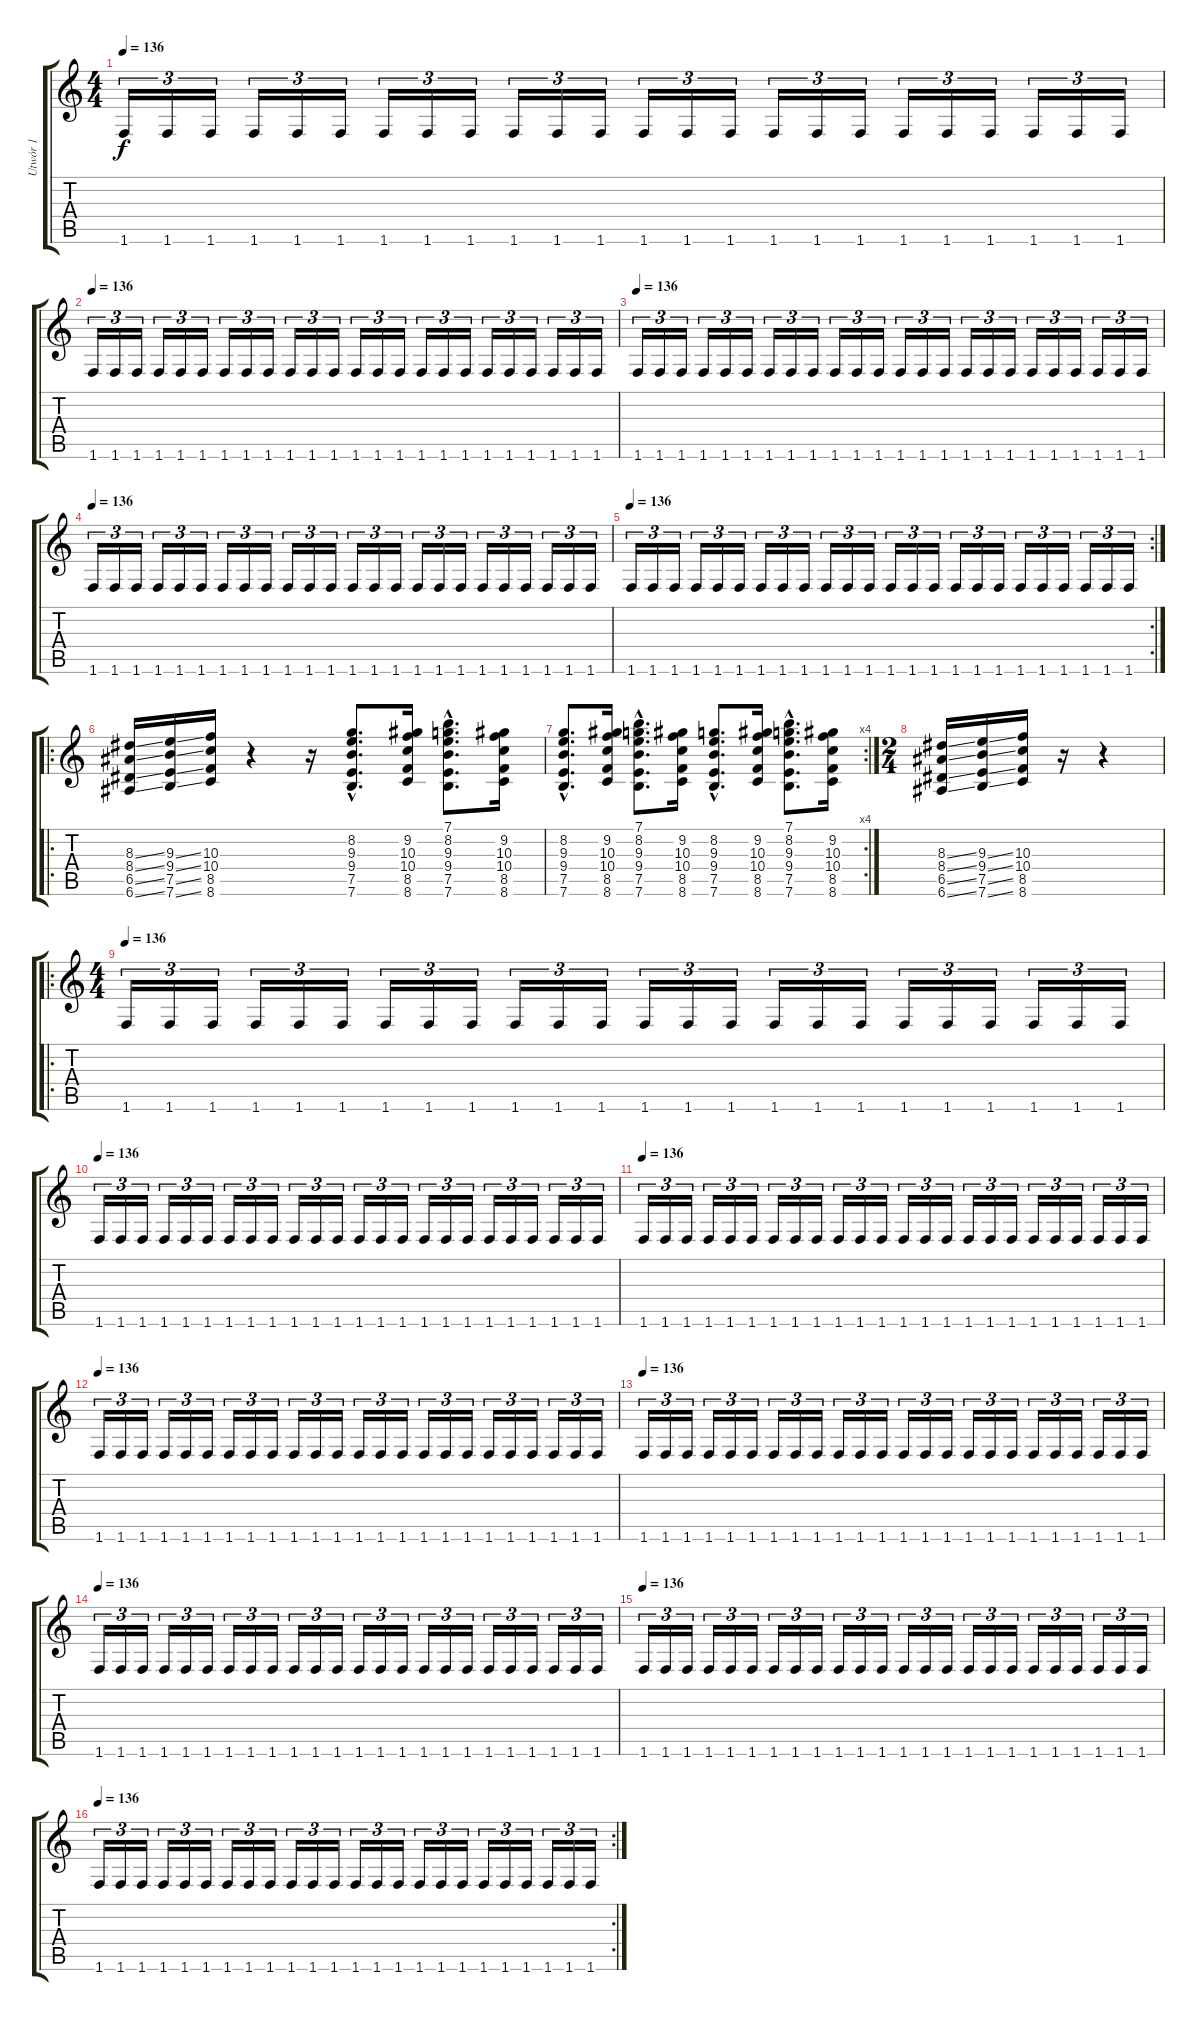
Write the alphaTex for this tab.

\track ("Utwór 1" "Utwór 1") {instrument overdrivenguitar}
\staff {score tabs}
\tuning (E4 B3 G3 D3 A2 E2) {hide}
\ts (4 4)
\tempo 136
\clef g2
\ks c
1.6.16{tu (3 2) dy f} 1.6.16{tu (3 2)} 1.6.16{tu (3 2)} 1.6.16{tu (3 2)} 1.6.16{tu (3 2)} 1.6.16{tu (3 2)} 1.6.16{tu (3 2)} 1.6.16{tu (3 2)} 1.6.16{tu (3 2)} 1.6.16{tu (3 2)} 1.6.16{tu (3 2)} 1.6.16{tu (3 2)} 1.6.16{tu (3 2)} 1.6.16{tu (3 2)} 1.6.16{tu (3 2)} 1.6.16{tu (3 2)} 1.6.16{tu (3 2)} 1.6.16{tu (3 2)} 1.6.16{tu (3 2)} 1.6.16{tu (3 2)} 1.6.16{tu (3 2)} 1.6.16{tu (3 2)} 1.6.16{tu (3 2)} 1.6.16{tu (3 2)} |
\tempo 136
1.6.16{tu (3 2)} 1.6.16{tu (3 2)} 1.6.16{tu (3 2)} 1.6.16{tu (3 2)} 1.6.16{tu (3 2)} 1.6.16{tu (3 2)} 1.6.16{tu (3 2)} 1.6.16{tu (3 2)} 1.6.16{tu (3 2)} 1.6.16{tu (3 2)} 1.6.16{tu (3 2)} 1.6.16{tu (3 2)} 1.6.16{tu (3 2)} 1.6.16{tu (3 2)} 1.6.16{tu (3 2)} 1.6.16{tu (3 2)} 1.6.16{tu (3 2)} 1.6.16{tu (3 2)} 1.6.16{tu (3 2)} 1.6.16{tu (3 2)} 1.6.16{tu (3 2)} 1.6.16{tu (3 2)} 1.6.16{tu (3 2)} 1.6.16{tu (3 2)} |
\tempo 136
1.6.16{tu (3 2)} 1.6.16{tu (3 2)} 1.6.16{tu (3 2)} 1.6.16{tu (3 2)} 1.6.16{tu (3 2)} 1.6.16{tu (3 2)} 1.6.16{tu (3 2)} 1.6.16{tu (3 2)} 1.6.16{tu (3 2)} 1.6.16{tu (3 2)} 1.6.16{tu (3 2)} 1.6.16{tu (3 2)} 1.6.16{tu (3 2)} 1.6.16{tu (3 2)} 1.6.16{tu (3 2)} 1.6.16{tu (3 2)} 1.6.16{tu (3 2)} 1.6.16{tu (3 2)} 1.6.16{tu (3 2)} 1.6.16{tu (3 2)} 1.6.16{tu (3 2)} 1.6.16{tu (3 2)} 1.6.16{tu (3 2)} 1.6.16{tu (3 2)} |
\tempo 136
1.6.16{tu (3 2)} 1.6.16{tu (3 2)} 1.6.16{tu (3 2)} 1.6.16{tu (3 2)} 1.6.16{tu (3 2)} 1.6.16{tu (3 2)} 1.6.16{tu (3 2)} 1.6.16{tu (3 2)} 1.6.16{tu (3 2)} 1.6.16{tu (3 2)} 1.6.16{tu (3 2)} 1.6.16{tu (3 2)} 1.6.16{tu (3 2)} 1.6.16{tu (3 2)} 1.6.16{tu (3 2)} 1.6.16{tu (3 2)} 1.6.16{tu (3 2)} 1.6.16{tu (3 2)} 1.6.16{tu (3 2)} 1.6.16{tu (3 2)} 1.6.16{tu (3 2)} 1.6.16{tu (3 2)} 1.6.16{tu (3 2)} 1.6.16{tu (3 2)} |
\rc 2
\tempo 136
1.6.16{tu (3 2)} 1.6.16{tu (3 2)} 1.6.16{tu (3 2)} 1.6.16{tu (3 2)} 1.6.16{tu (3 2)} 1.6.16{tu (3 2)} 1.6.16{tu (3 2)} 1.6.16{tu (3 2)} 1.6.16{tu (3 2)} 1.6.16{tu (3 2)} 1.6.16{tu (3 2)} 1.6.16{tu (3 2)} 1.6.16{tu (3 2)} 1.6.16{tu (3 2)} 1.6.16{tu (3 2)} 1.6.16{tu (3 2)} 1.6.16{tu (3 2)} 1.6.16{tu (3 2)} 1.6.16{tu (3 2)} 1.6.16{tu (3 2)} 1.6.16{tu (3 2)} 1.6.16{tu (3 2)} 1.6.16{tu (3 2)} 1.6.16{tu (3 2)} |
\ro
(8.3{ss} 8.4{ss} 6.5{ss} 6.6{ss}).16 (9.3{ss} 9.4{ss} 7.5{ss} 7.6{ss}).16 (10.3 10.4 8.5 8.6).16 r.4 r.16 (8.2{hac} 9.3{hac} 9.4{hac} 7.5{hac} 7.6{hac}).8{d} (9.2 10.3 10.4 8.5 8.6).16 (7.1{hac} 8.2{hac} 9.3{hac} 9.4{hac} 7.5{hac} 7.6{hac}).8{d} (9.2 10.3 10.4 8.5 8.6).16 |
\rc 4
(8.2{hac} 9.3{hac} 9.4{hac} 7.5{hac} 7.6{hac}).8{d} (9.2 10.3 10.4 8.5 8.6).16 (7.1{hac} 8.2{hac} 9.3{hac} 9.4{hac} 7.5{hac} 7.6{hac}).8{d} (9.2 10.3 10.4 8.5 8.6).16 (8.2{hac} 9.3{hac} 9.4{hac} 7.5{hac} 7.6{hac}).8{d} (9.2 10.3 10.4 8.5 8.6).16 (7.1{hac} 8.2{hac} 9.3{hac} 9.4{hac} 7.5{hac} 7.6{hac}).8{d} (9.2 10.3 10.4 8.5 8.6).16 |
\ts (2 4)
(8.3{ss} 8.4{ss} 6.5{ss} 6.6{ss}).16 (9.3{ss} 9.4{ss} 7.5{ss} 7.6{ss}).16 (10.3 10.4 8.5 8.6).16 r.16 r.4 |
\ro
\ts (4 4)
\tempo 136
1.6.16{tu (3 2)} 1.6.16{tu (3 2)} 1.6.16{tu (3 2)} 1.6.16{tu (3 2)} 1.6.16{tu (3 2)} 1.6.16{tu (3 2)} 1.6.16{tu (3 2)} 1.6.16{tu (3 2)} 1.6.16{tu (3 2)} 1.6.16{tu (3 2)} 1.6.16{tu (3 2)} 1.6.16{tu (3 2)} 1.6.16{tu (3 2)} 1.6.16{tu (3 2)} 1.6.16{tu (3 2)} 1.6.16{tu (3 2)} 1.6.16{tu (3 2)} 1.6.16{tu (3 2)} 1.6.16{tu (3 2)} 1.6.16{tu (3 2)} 1.6.16{tu (3 2)} 1.6.16{tu (3 2)} 1.6.16{tu (3 2)} 1.6.16{tu (3 2)} |
\tempo 136
1.6.16{tu (3 2)} 1.6.16{tu (3 2)} 1.6.16{tu (3 2)} 1.6.16{tu (3 2)} 1.6.16{tu (3 2)} 1.6.16{tu (3 2)} 1.6.16{tu (3 2)} 1.6.16{tu (3 2)} 1.6.16{tu (3 2)} 1.6.16{tu (3 2)} 1.6.16{tu (3 2)} 1.6.16{tu (3 2)} 1.6.16{tu (3 2)} 1.6.16{tu (3 2)} 1.6.16{tu (3 2)} 1.6.16{tu (3 2)} 1.6.16{tu (3 2)} 1.6.16{tu (3 2)} 1.6.16{tu (3 2)} 1.6.16{tu (3 2)} 1.6.16{tu (3 2)} 1.6.16{tu (3 2)} 1.6.16{tu (3 2)} 1.6.16{tu (3 2)} |
\tempo 136
1.6.16{tu (3 2)} 1.6.16{tu (3 2)} 1.6.16{tu (3 2)} 1.6.16{tu (3 2)} 1.6.16{tu (3 2)} 1.6.16{tu (3 2)} 1.6.16{tu (3 2)} 1.6.16{tu (3 2)} 1.6.16{tu (3 2)} 1.6.16{tu (3 2)} 1.6.16{tu (3 2)} 1.6.16{tu (3 2)} 1.6.16{tu (3 2)} 1.6.16{tu (3 2)} 1.6.16{tu (3 2)} 1.6.16{tu (3 2)} 1.6.16{tu (3 2)} 1.6.16{tu (3 2)} 1.6.16{tu (3 2)} 1.6.16{tu (3 2)} 1.6.16{tu (3 2)} 1.6.16{tu (3 2)} 1.6.16{tu (3 2)} 1.6.16{tu (3 2)} |
\tempo 136
1.6.16{tu (3 2)} 1.6.16{tu (3 2)} 1.6.16{tu (3 2)} 1.6.16{tu (3 2)} 1.6.16{tu (3 2)} 1.6.16{tu (3 2)} 1.6.16{tu (3 2)} 1.6.16{tu (3 2)} 1.6.16{tu (3 2)} 1.6.16{tu (3 2)} 1.6.16{tu (3 2)} 1.6.16{tu (3 2)} 1.6.16{tu (3 2)} 1.6.16{tu (3 2)} 1.6.16{tu (3 2)} 1.6.16{tu (3 2)} 1.6.16{tu (3 2)} 1.6.16{tu (3 2)} 1.6.16{tu (3 2)} 1.6.16{tu (3 2)} 1.6.16{tu (3 2)} 1.6.16{tu (3 2)} 1.6.16{tu (3 2)} 1.6.16{tu (3 2)} |
\tempo 136
1.6.16{tu (3 2)} 1.6.16{tu (3 2)} 1.6.16{tu (3 2)} 1.6.16{tu (3 2)} 1.6.16{tu (3 2)} 1.6.16{tu (3 2)} 1.6.16{tu (3 2)} 1.6.16{tu (3 2)} 1.6.16{tu (3 2)} 1.6.16{tu (3 2)} 1.6.16{tu (3 2)} 1.6.16{tu (3 2)} 1.6.16{tu (3 2)} 1.6.16{tu (3 2)} 1.6.16{tu (3 2)} 1.6.16{tu (3 2)} 1.6.16{tu (3 2)} 1.6.16{tu (3 2)} 1.6.16{tu (3 2)} 1.6.16{tu (3 2)} 1.6.16{tu (3 2)} 1.6.16{tu (3 2)} 1.6.16{tu (3 2)} 1.6.16{tu (3 2)} |
\tempo 136
1.6.16{tu (3 2)} 1.6.16{tu (3 2)} 1.6.16{tu (3 2)} 1.6.16{tu (3 2)} 1.6.16{tu (3 2)} 1.6.16{tu (3 2)} 1.6.16{tu (3 2)} 1.6.16{tu (3 2)} 1.6.16{tu (3 2)} 1.6.16{tu (3 2)} 1.6.16{tu (3 2)} 1.6.16{tu (3 2)} 1.6.16{tu (3 2)} 1.6.16{tu (3 2)} 1.6.16{tu (3 2)} 1.6.16{tu (3 2)} 1.6.16{tu (3 2)} 1.6.16{tu (3 2)} 1.6.16{tu (3 2)} 1.6.16{tu (3 2)} 1.6.16{tu (3 2)} 1.6.16{tu (3 2)} 1.6.16{tu (3 2)} 1.6.16{tu (3 2)} |
\tempo 136
1.6.16{tu (3 2)} 1.6.16{tu (3 2)} 1.6.16{tu (3 2)} 1.6.16{tu (3 2)} 1.6.16{tu (3 2)} 1.6.16{tu (3 2)} 1.6.16{tu (3 2)} 1.6.16{tu (3 2)} 1.6.16{tu (3 2)} 1.6.16{tu (3 2)} 1.6.16{tu (3 2)} 1.6.16{tu (3 2)} 1.6.16{tu (3 2)} 1.6.16{tu (3 2)} 1.6.16{tu (3 2)} 1.6.16{tu (3 2)} 1.6.16{tu (3 2)} 1.6.16{tu (3 2)} 1.6.16{tu (3 2)} 1.6.16{tu (3 2)} 1.6.16{tu (3 2)} 1.6.16{tu (3 2)} 1.6.16{tu (3 2)} 1.6.16{tu (3 2)} |
\rc 2
\tempo 136
1.6.16{tu (3 2)} 1.6.16{tu (3 2)} 1.6.16{tu (3 2)} 1.6.16{tu (3 2)} 1.6.16{tu (3 2)} 1.6.16{tu (3 2)} 1.6.16{tu (3 2)} 1.6.16{tu (3 2)} 1.6.16{tu (3 2)} 1.6.16{tu (3 2)} 1.6.16{tu (3 2)} 1.6.16{tu (3 2)} 1.6.16{tu (3 2)} 1.6.16{tu (3 2)} 1.6.16{tu (3 2)} 1.6.16{tu (3 2)} 1.6.16{tu (3 2)} 1.6.16{tu (3 2)} 1.6.16{tu (3 2)} 1.6.16{tu (3 2)} 1.6.16{tu (3 2)} 1.6.16{tu (3 2)} 1.6.16{tu (3 2)} 1.6.16{tu (3 2)}
